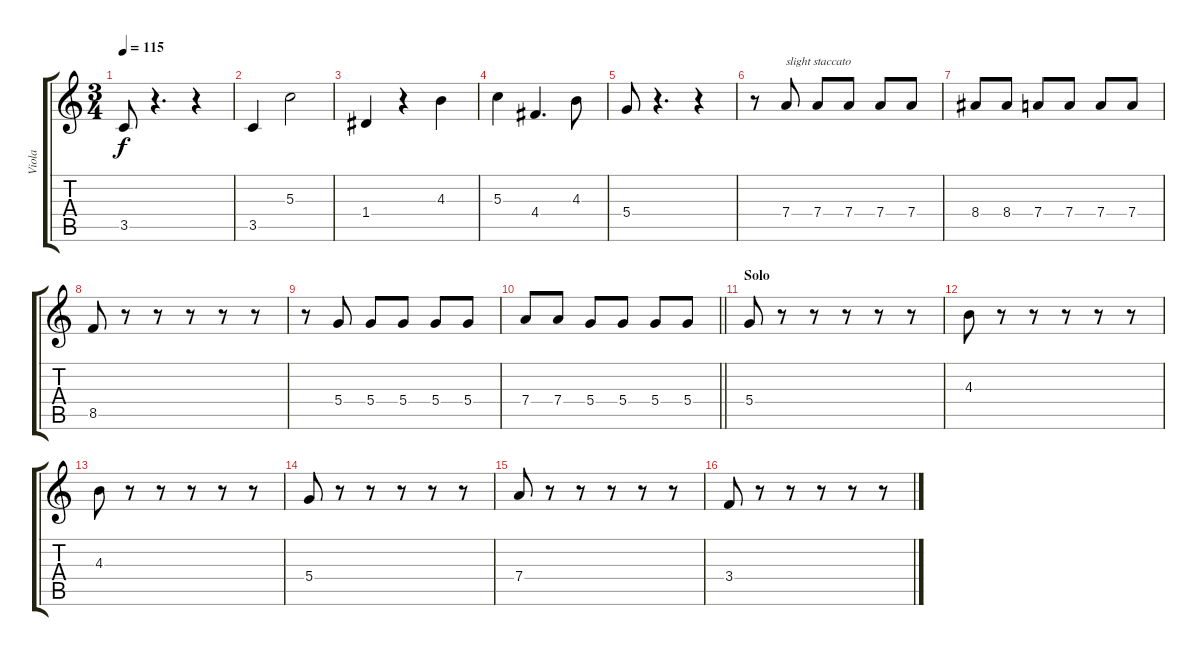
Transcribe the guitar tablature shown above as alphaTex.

\track ("Viola" "Viola") {instrument overdrivenguitar}
\staff {score tabs}
\tuning (E4 B3 G3 D3 A2 E2) {hide}
\ts (3 4)
\tempo 115
\clef g2
\ks aminor
3.5.8{dy f} r.4{d} r.4 |
3.5.4 5.3.2 |
1.4.4 r.4 4.3.4 |
5.3.4 4.4.4{d} 4.3.8 |
5.4.8 r.4{d} r.4 |
r.8 7.4.8{txt "slight staccato"} 7.4.8 7.4.8 7.4.8 7.4.8 |
8.4.8 8.4.8 7.4.8 7.4.8 7.4.8 7.4.8 |
8.5.8 r.8 r.8 r.8 r.8 r.8 |
r.8 5.4.8 5.4.8 5.4.8 5.4.8 5.4.8 |
\barLineRight lightlight
7.4.8 7.4.8 5.4.8 5.4.8 5.4.8 5.4.8 |
\section ("" "Solo")
5.4.8 r.8 r.8 r.8 r.8 r.8 |
4.3.8 r.8 r.8 r.8 r.8 r.8 |
4.3.8 r.8 r.8 r.8 r.8 r.8 |
5.4.8 r.8 r.8 r.8 r.8 r.8 |
7.4.8 r.8 r.8 r.8 r.8 r.8 |
3.4.8 r.8 r.8 r.8 r.8 r.8
